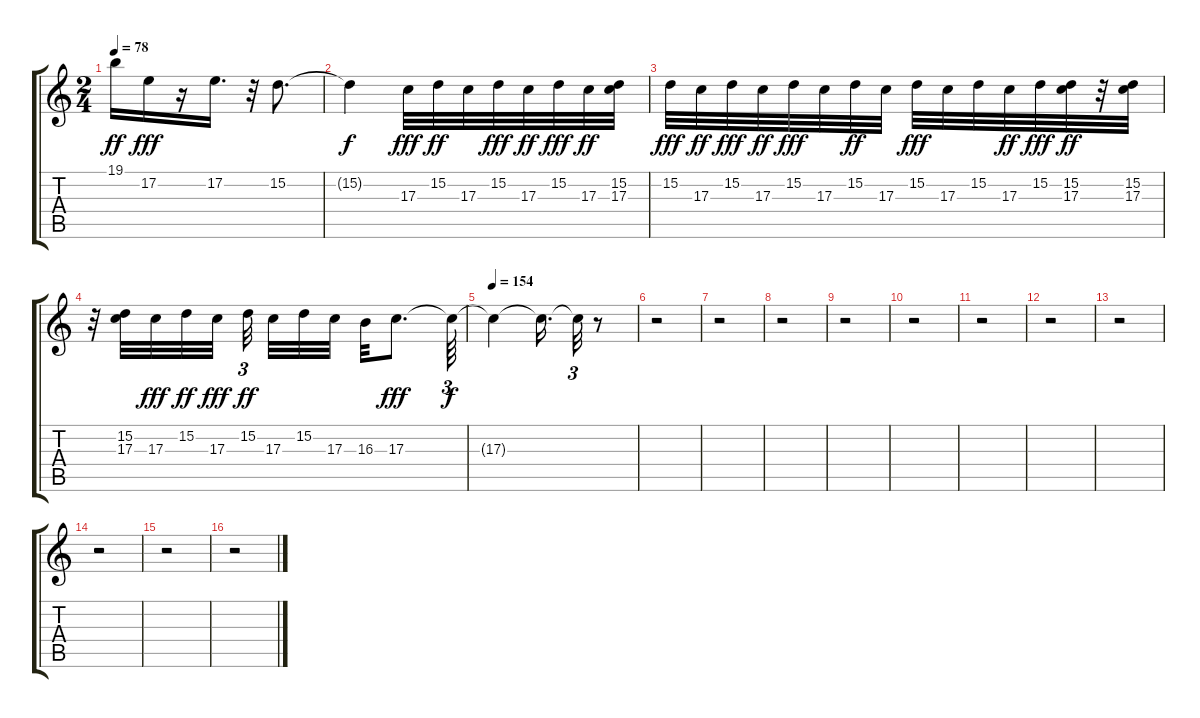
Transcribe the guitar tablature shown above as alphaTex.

\track "" {instrument englishhorn}
\staff {score tabs}
\tuning (E4 B3 G3 D3 A2 E2) {hide}
\ts (2 4)
\tempo 78
\clef g2
\ks c
19.1.16{dy ff} 17.2.16{dy fff} r.16 17.2.16{d} r.32 15.2.8{d} |
15.2{t}.4{dy f} 17.3.32{dy fff} 15.2.32{dy ff} 17.3.32 15.2.32{dy fff} 17.3.32{dy ff} 15.2.32{dy fff} 17.3.32{dy ff} (15.2 17.3).32 |
15.2.32{dy fff} 17.3.32{dy ff} 15.2.32{dy fff} 17.3.32{dy ff} 15.2.32{dy fff} 17.3.32 15.2.32{dy ff} 17.3.32 15.2.32{dy fff} 17.3.32 15.2.32 17.3.32{dy ff} 15.2.32{dy fff} (15.2 17.3).32{dy ff} r.32 (15.2 17.3).32 |
r.32 (15.2 17.3).32 17.3.32{dy fff} 15.2.32{dy ff} 17.3.32{dy fff beam splitsecondary} 15.2.32{tu (3 2) dy ff beam splitsecondary} 17.3.32 15.2.32 17.3.32 16.3.32 17.3.8{d dy fff} 17.3{t}.64{tu (3 2) dy f} |
\tempo 154
17.3{t}.4 17.3{t}.16{d} 17.3{t}.32{tu (3 2)} r.8 |
r.2 |
r.2 |
r.2 |
r.2 |
r.2 |
r.2 |
r.2 |
r.2 |
r.2 |
r.2 |
r.2
